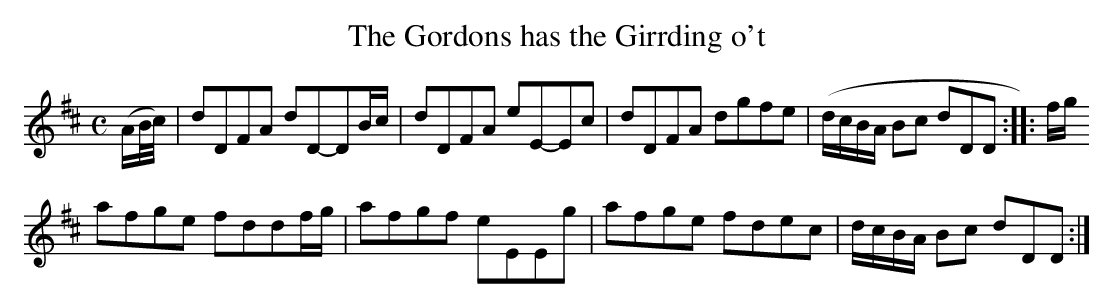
X:1
T:The Gordons has the Girrding o't
L:1/8
M:C
K:D
(A/B//c//)|dDFA dD-DB/c/|dDFA eE-Ec|dDFA dgfe|(d/c/B/A/ Bc dDD::f/g/
afge fddf/g/|afgf eEEg|afge fdec|d/c/B/A/ Bc dDD:|]
